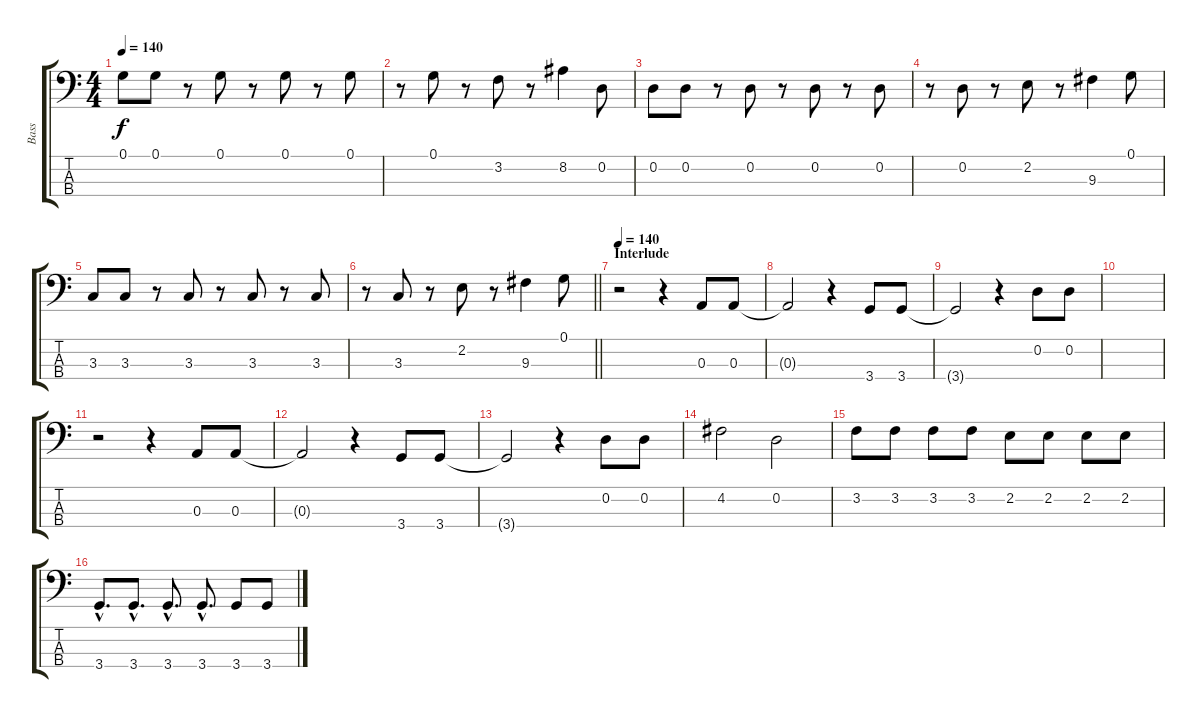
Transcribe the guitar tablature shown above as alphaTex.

\track ("Bass" "Bass") {instrument electricbassfinger}
\staff {score tabs}
\tuning (G2 D2 A1 E1) {hide}
\ts (4 4)
\tempo 140
\clef f4
\ks c
0.1.8{dy f} 0.1.8 r.8 0.1.8 r.8 0.1.8 r.8 0.1.8 |
r.8 0.1.8 r.8 3.2.8 r.8 8.2.4 0.2.8 |
0.2.8 0.2.8 r.8 0.2.8 r.8 0.2.8 r.8 0.2.8 |
r.8 0.2.8 r.8 2.2.8 r.8 9.3.4 0.1.8 |
3.3.8 3.3.8 r.8 3.3.8 r.8 3.3.8 r.8 3.3.8 |
\barLineRight lightlight
r.8 3.3.8 r.8 2.2.8 r.8 9.3.4 0.1.8 |
\section ("" "Interlude")
\tempo 140
r.2 r.4 0.3.8 0.3.8 |
0.3{t}.2 r.4 3.4.8 3.4.8 |
3.4{t}.2 r.4 0.2.8 0.2.8 |
|
r.2 r.4 0.3.8 0.3.8 |
0.3{t}.2 r.4 3.4.8 3.4.8 |
3.4{t}.2 r.4 0.2.8 0.2.8 |
4.2.2 0.2.2 |
3.2.8 3.2.8 3.2.8 3.2.8 2.2.8 2.2.8 2.2.8 2.2.8 |
3.4{hac}.8{d} 3.4{hac}.8{d} 3.4{hac}.8{d} 3.4{hac}.8{d} 3.4.8 3.4.8
